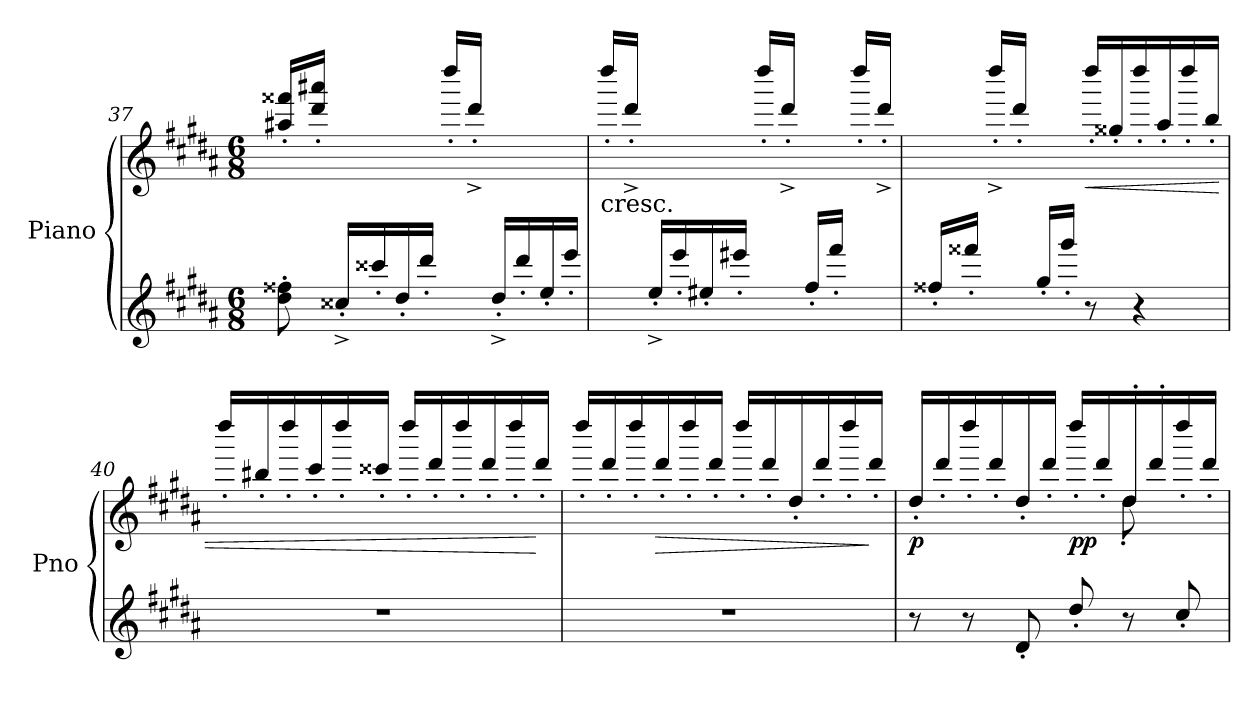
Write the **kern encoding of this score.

**kern	**kern	**dynam
*part1	*part1	*part1
*staff2	*staff1	*staff1/2
*I"Piano	*	*
*I'Pno	*	*
!!LO:LB:g=z
*clefG2	*clefG2	*
*k[f#c#g#d#a#]	*k[f#c#g#d#a#]	*
*B:	*B:	*
*M6/8	*M6/8	*
=37	=37	=37
8dd#\' 8ff##X\'	16aa#X/' 16fff##X/'LL	.
.	16ddd#/' 16aaa#X/'JJ	.
16cc##X'^/LL	8ryy	.
16ccc##X'/	.	.
16dd#'/	8ryy	.
16ddd#'/JJ	.	.
8ryy	16dddd#'/LL	.
.	16ddd#'^/JJ	.
16dd#'^/LL	8ryy	.
16ddd#'/	.	.
16ee'/	8ryy	.
16eee'/JJ	.	.
=38	=38	=38
!	!LO:TX:b:t=cresc.	!
8ryy	16dddd#'/LL	.
.	16ddd#'^/JJ	.
16ee'^/LL	8ryy	.
16eee'/	.	.
16ee#X'/	8ryy	.
16eee#X'/JJ	.	.
8ryy	16dddd#'/LL	.
.	16ddd#'^/JJ	.
16ff#'/LL	8ryy	.
16fff#'/JJ	.	.
8ryy	16dddd#'/LL	.
.	16ddd#'^/JJ	.
=39	=39	=39
16ff##X'/LL	8ryy	.
16fff##X'/JJ	.	.
8ryy	16dddd#^'/LL	.
.	16ddd#'/JJ	.
16gg#'/LL	8ryy	.
16ggg#'/JJ	.	.
!	!	!LO:HP:b
8r	16dddd#'/LL	<
.	16gg##X'/	.
4r	16dddd#'/	.
.	16aa#'/	.
.	16dddd#'/	.
.	16bb'/JJ	.
!!LO:LB:g=z
=40	=40	=40
2.r	16dddd#'/LL	.
.	16bb#X'/	.
.	16dddd#'/	.
.	16ccc#'/	.
.	16dddd#'/	.
.	16ccc##X'/JJ	.
.	16dddd#'/LL	.
.	16ddd#'/	.
.	16dddd#'/	.
.	16ddd#'/	.
.	16dddd#'/	.
.	16ddd#'/JJ	[
=41	=41	=41
2.r	16dddd#'/LL	.
.	16ddd#'/	.
.	16dddd#'/	.
!	!	!LO:HP:b
.	16ddd#'/	>
.	16dddd#'/	.
.	16ddd#'/JJ	.
.	16dddd#'/LL	.
.	16ddd#'/	.
.	16dd#'/	.
.	16ddd#'/	.
.	16dddd#'/	.
.	16ddd#'/JJ	]
=42	=42	=42
*	*^	*
!	!	!	!LO:DY:b
8r	16dd#'/LL	2ryy	p
.	16ddd#'/	.	.
8r	16dddd#'/	.	.
.	16ddd#'/	.	.
8d#'/	16dd#'/	.	.
.	16ddd#'/JJ	.	.
!	!	!	!LO:DY:b
8dd#'/	16dddd#'/LL	.	pp
.	16ddd#'/	.	.
8r	16dd#'/	8dd#'\	.
.	16ddd#'/	.	.
8cc#'/	16dddd#'/	8ryy	.
.	16ddd#'/JJ	.	.
*	*v	*v	*
=	=	=
*-	*-	*-
